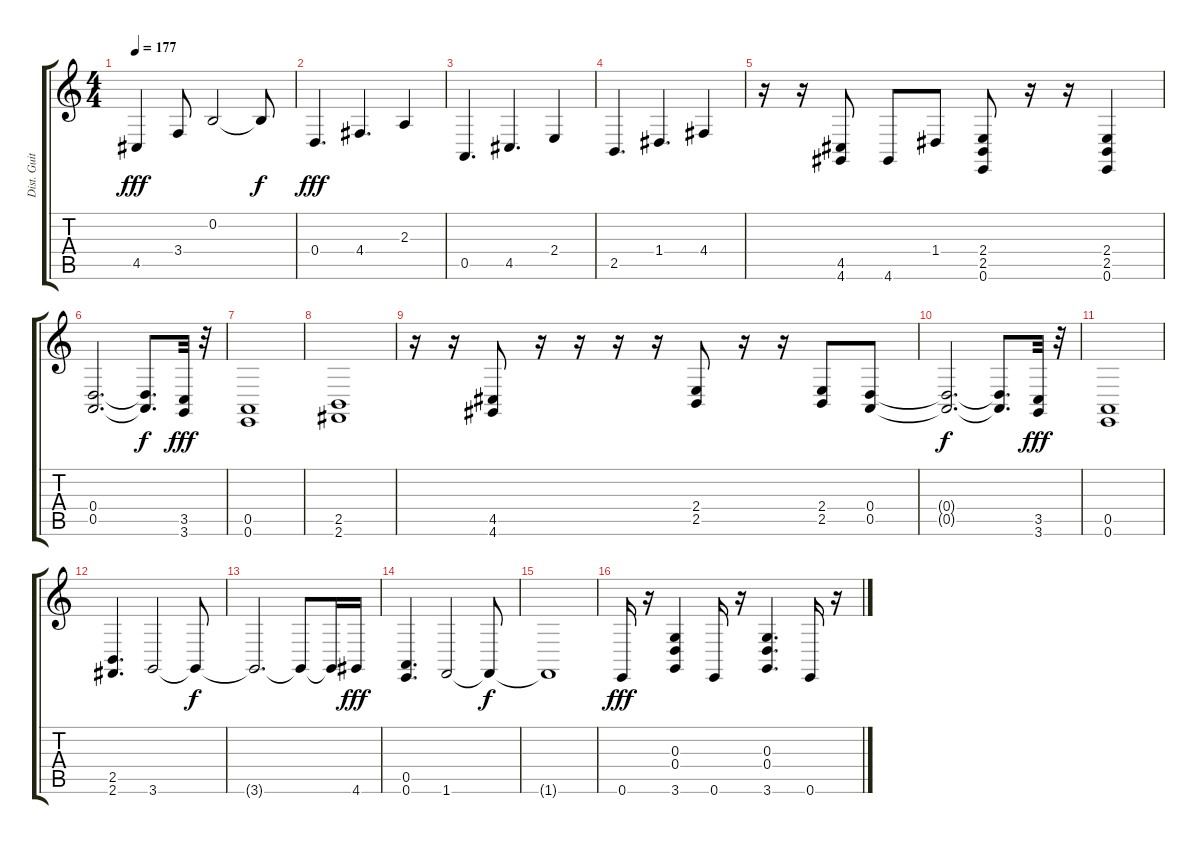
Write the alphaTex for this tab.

\track ("Dist. Guitar 2" "Dist. Guit") {instrument lead2sawtooth}
\staff {score tabs}
\tuning (E4 B3 G3 D3 A2 E2) {hide}
\ts (4 4)
\tempo 177
\clef g2
\ks c
4.5.4{dy fff} 3.4.8 0.2.2 0.2{t}.8{dy f} |
0.4.4{d dy fff} 4.4.4{d} 2.3.4 |
0.5.4{d} 4.5.4{d} 2.4.4 |
2.5.4{d} 1.4.4{d} 4.4.4 |
r.16 r.16 (4.5 4.6).8 4.6.8 1.4.8 (2.4 2.5 0.6).8 r.16 r.16 (2.4 2.5 0.6).4 |
(0.4 0.5).2{d} (0.4{t} 0.5{t}).8{d dy f} (3.5 3.6).32{dy fff} r.32 |
(0.5 0.6).1 |
(2.5 2.6).1 |
r.16 r.16 (4.5 4.6).8 r.16 r.16 r.16 r.16 (2.4 2.5).8 r.16 r.16 (2.4 2.5).8 (0.4 0.5).8 |
(0.4{t} 0.5{t}).2{d dy f} (0.4{t} 0.5{t}).8{d} (3.5 3.6).32{dy fff} r.32 |
(0.5 0.6).1 |
(2.5 2.6).4{d} 3.6.2 3.6{t}.8{dy f} |
3.6{t}.2{d} 3.6{t}.8 3.6{t}.16 4.6.16{dy fff} |
(0.5 0.6).4{d} 1.6.2 1.6{t}.8{dy f} |
1.6{t}.1 |
0.6.16{dy fff} r.16 (0.3 0.4 3.6).4 0.6.16 r.16 (0.3 0.4 3.6).4{d} 0.6.16 r.16
